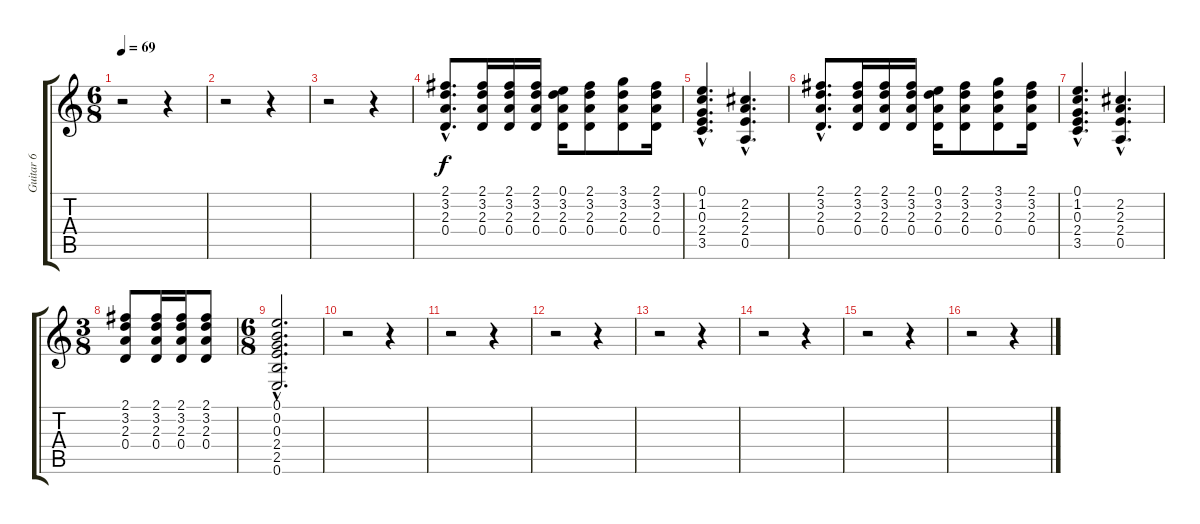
\track ("Guitar 6" "Guitar 6") {instrument electricguitarjazz}
\staff {score tabs}
\tuning (E4 B3 G3 D3 A2 E2) {hide}
\ts (6 8)
\tempo 69
\clef g2
\ks c
r.2{dy f} r.4 |
r.2 r.4 |
r.2 r.4 |
(2.1{hac} 3.2{hac} 2.3{hac} 0.4{hac}).8{d} (2.1 3.2 2.3 0.4).16 (2.1 3.2 2.3 0.4).16 (2.1 3.2 2.3 0.4).16 (0.1 3.2 2.3 0.4).16 (2.1 3.2 2.3 0.4).8 (3.1 3.2 2.3 0.4).8 (2.1 3.2 2.3 0.4).16 |
(0.1{hac} 1.2{hac} 0.3{hac} 2.4{hac} 3.5{hac}).4{d} (2.2{hac} 2.3{hac} 2.4{hac} 0.5{hac}).4{d} |
(2.1{hac} 3.2{hac} 2.3{hac} 0.4{hac}).8{d} (2.1 3.2 2.3 0.4).16 (2.1 3.2 2.3 0.4).16 (2.1 3.2 2.3 0.4).16 (0.1 3.2 2.3 0.4).16 (2.1 3.2 2.3 0.4).8 (3.1 3.2 2.3 0.4).8 (2.1 3.2 2.3 0.4).16 |
(0.1{hac} 1.2{hac} 0.3{hac} 2.4{hac} 3.5{hac}).4{d} (2.2{hac} 2.3{hac} 2.4{hac} 0.5{hac}).4{d} |
\ts (3 8)
(2.1 3.2 2.3 0.4).8 (2.1 3.2 2.3 0.4).16 (2.1 3.2 2.3 0.4).16 (2.1 3.2 2.3 0.4).8 |
\ts (6 8)
(0.1{hac} 0.2{hac} 0.3{hac} 2.4{hac} 2.5{hac} 0.6{hac}).2{d} |
r.2 r.4 |
r.2 r.4 |
r.2 r.4 |
r.2 r.4 |
r.2 r.4 |
r.2 r.4 |
r.2 r.4
